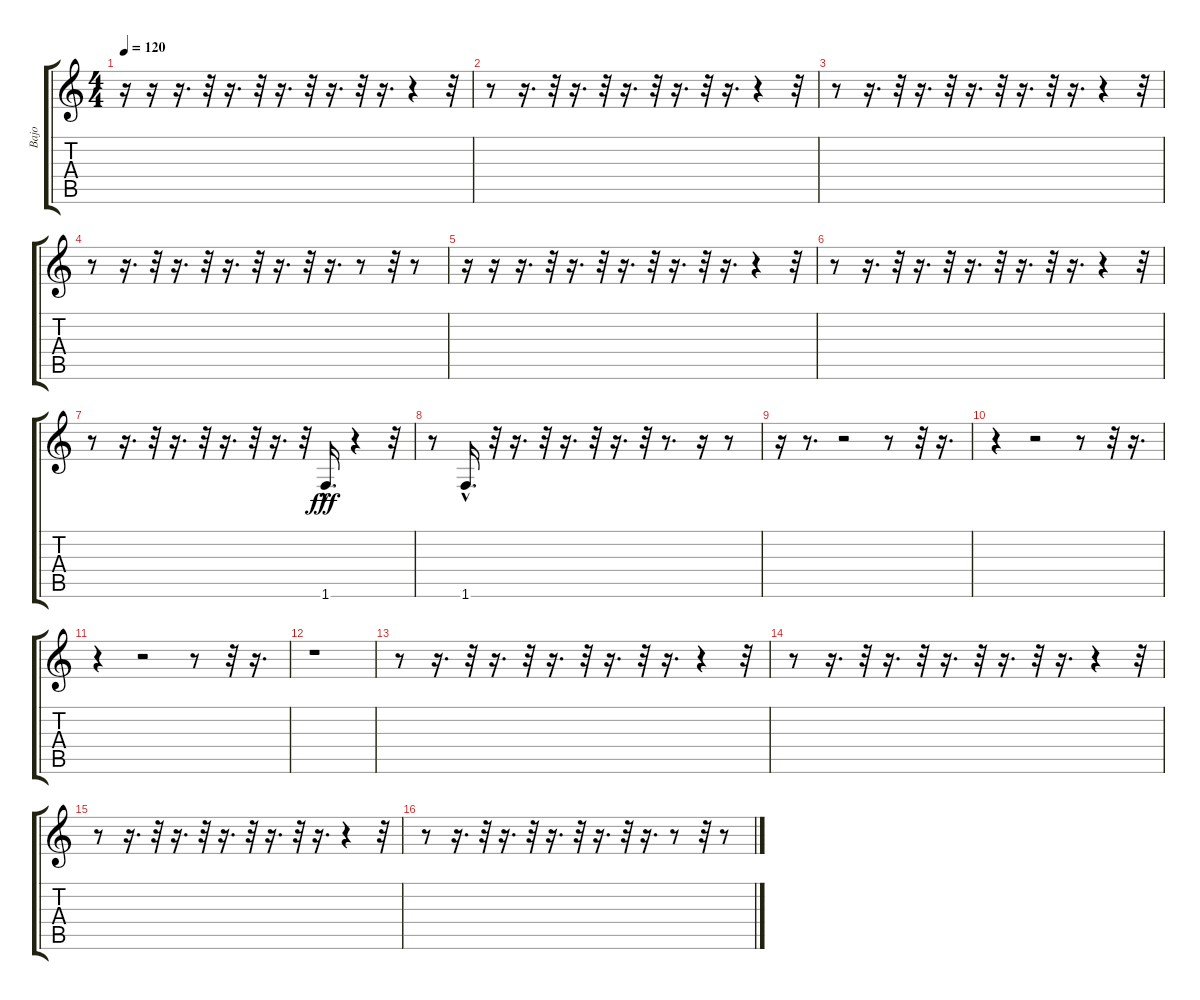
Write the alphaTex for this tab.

\track ("Bajo" "Bajo") {instrument electricbassfinger}
\staff {score tabs}
\tuning (E4 B3 G3 D3 A2 E2) {hide}
\ts (4 4)
\tempo 120
\clef g2
\ks c
r.16{dy fff} r.16 r.16{d} r.32 r.16{d} r.32 r.16{d} r.32 r.16{d} r.32 r.16{d} r.4 r.32 |
r.8 r.16{d} r.32 r.16{d} r.32 r.16{d} r.32 r.16{d} r.32 r.16{d} r.4 r.32 |
r.8 r.16{d} r.32 r.16{d} r.32 r.16{d} r.32 r.16{d} r.32 r.16{d} r.4 r.32 |
r.8 r.16{d} r.32 r.16{d} r.32 r.16{d} r.32 r.16{d} r.32 r.16{d} r.8 r.32 r.8 |
r.16 r.16 r.16{d} r.32 r.16{d} r.32 r.16{d} r.32 r.16{d} r.32 r.16{d} r.4 r.32 |
r.8 r.16{d} r.32 r.16{d} r.32 r.16{d} r.32 r.16{d} r.32 r.16{d} r.4 r.32 |
r.8 r.16{d} r.32 r.16{d} r.32 r.16{d} r.32 r.16{d} r.32 1.6{hac}.16{d} r.4 r.32 |
r.8 1.6{hac}.16{d} r.32 r.16{d} r.32 r.16{d} r.32 r.16{d} r.32 r.8{d} r.16 r.8 |
r.16 r.8{d} r.2 r.8 r.32 r.16{d} |
r.4 r.2 r.8 r.32 r.16{d} |
r.4 r.2 r.8 r.32 r.16{d} |
r.1 |
r.8 r.16{d} r.32 r.16{d} r.32 r.16{d} r.32 r.16{d} r.32 r.16{d} r.4 r.32 |
r.8 r.16{d} r.32 r.16{d} r.32 r.16{d} r.32 r.16{d} r.32 r.16{d} r.4 r.32 |
r.8 r.16{d} r.32 r.16{d} r.32 r.16{d} r.32 r.16{d} r.32 r.16{d} r.4 r.32 |
r.8 r.16{d} r.32 r.16{d} r.32 r.16{d} r.32 r.16{d} r.32 r.16{d} r.8 r.32 r.8
